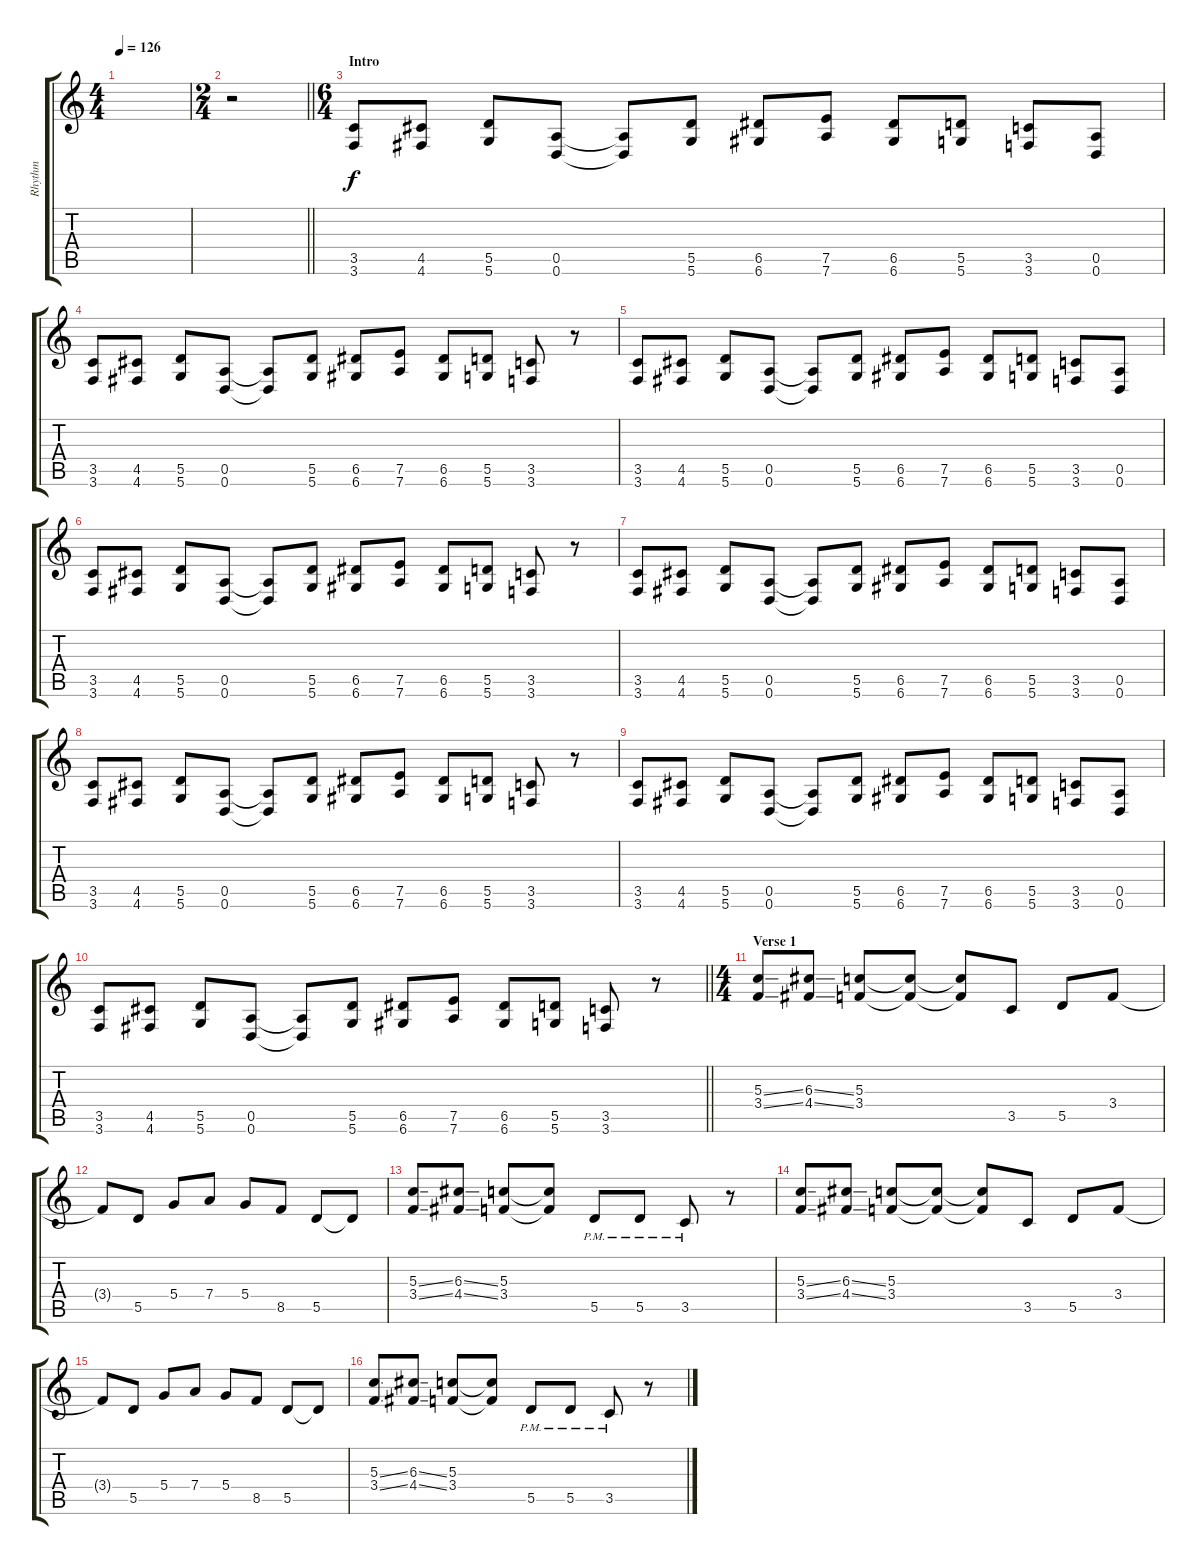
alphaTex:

\track ("Rhythm" "Rhythm") {instrument overdrivenguitar}
\staff {score tabs}
\tuning (E4 B3 G3 D3 A2 D2) {hide}
\ts (4 4)
\tempo 126
\clef g2
\ks c
|
\ts (2 4)
\barLineRight lightlight
r.2 |
\ts (6 4)
\section ("" "Intro")
(3.5 3.6).8 (4.5 4.6).8 (5.5 5.6).8 (0.5 0.6).8 (0.5{t} 0.6{t}).8 (5.5 5.6).8 (6.5 6.6).8 (7.5 7.6).8 (6.5 6.6).8 (5.5 5.6).8 (3.5 3.6).8 (0.5 0.6).8 |
(3.5 3.6).8 (4.5 4.6).8 (5.5 5.6).8 (0.5 0.6).8 (0.5{t} 0.6{t}).8 (5.5 5.6).8 (6.5 6.6).8 (7.5 7.6).8 (6.5 6.6).8 (5.5 5.6).8 (3.5 3.6).8 r.8 |
(3.5 3.6).8 (4.5 4.6).8 (5.5 5.6).8 (0.5 0.6).8 (0.5{t} 0.6{t}).8 (5.5 5.6).8 (6.5 6.6).8 (7.5 7.6).8 (6.5 6.6).8 (5.5 5.6).8 (3.5 3.6).8 (0.5 0.6).8 |
(3.5 3.6).8 (4.5 4.6).8 (5.5 5.6).8 (0.5 0.6).8 (0.5{t} 0.6{t}).8 (5.5 5.6).8 (6.5 6.6).8 (7.5 7.6).8 (6.5 6.6).8 (5.5 5.6).8 (3.5 3.6).8 r.8 |
(3.5 3.6).8 (4.5 4.6).8 (5.5 5.6).8 (0.5 0.6).8 (0.5{t} 0.6{t}).8 (5.5 5.6).8 (6.5 6.6).8 (7.5 7.6).8 (6.5 6.6).8 (5.5 5.6).8 (3.5 3.6).8 (0.5 0.6).8 |
(3.5 3.6).8 (4.5 4.6).8 (5.5 5.6).8 (0.5 0.6).8 (0.5{t} 0.6{t}).8 (5.5 5.6).8 (6.5 6.6).8 (7.5 7.6).8 (6.5 6.6).8 (5.5 5.6).8 (3.5 3.6).8 r.8 |
(3.5 3.6).8 (4.5 4.6).8 (5.5 5.6).8 (0.5 0.6).8 (0.5{t} 0.6{t}).8 (5.5 5.6).8 (6.5 6.6).8 (7.5 7.6).8 (6.5 6.6).8 (5.5 5.6).8 (3.5 3.6).8 (0.5 0.6).8 |
\barLineRight lightlight
(3.5 3.6).8 (4.5 4.6).8 (5.5 5.6).8 (0.5 0.6).8 (0.5{t} 0.6{t}).8 (5.5 5.6).8 (6.5 6.6).8 (7.5 7.6).8 (6.5 6.6).8 (5.5 5.6).8 (3.5 3.6).8 r.8 |
\ts (4 4)
\section ("" "Verse 1")
(5.3{ss} 3.4{ss}).8 (6.3{ss} 4.4{ss}).8 (5.3 3.4).8 (5.3{t} 3.4{t}).8 (5.3{t} 3.4{t}).8 3.5.8 5.5.8 3.4.8 |
3.4{t}.8 5.5.8 5.4.8 7.4.8 5.4.8 8.5.8 5.5.8 5.5{t}.8 |
(5.3{ss} 3.4{ss}).8 (6.3{ss} 4.4{ss}).8 (5.3 3.4).8 (5.3{t} 3.4{t}).8 5.5{pm}.8 5.5{pm}.8 3.5{pm}.8 r.8 |
(5.3{ss} 3.4{ss}).8 (6.3{ss} 4.4{ss}).8 (5.3 3.4).8 (5.3{t} 3.4{t}).8 (5.3{t} 3.4{t}).8 3.5.8 5.5.8 3.4.8 |
3.4{t}.8 5.5.8 5.4.8 7.4.8 5.4.8 8.5.8 5.5.8 5.5{t}.8 |
(5.3{ss} 3.4{ss}).8 (6.3{ss} 4.4{ss}).8 (5.3 3.4).8 (5.3{t} 3.4{t}).8 5.5{pm}.8 5.5{pm}.8 3.5{pm}.8 r.8
